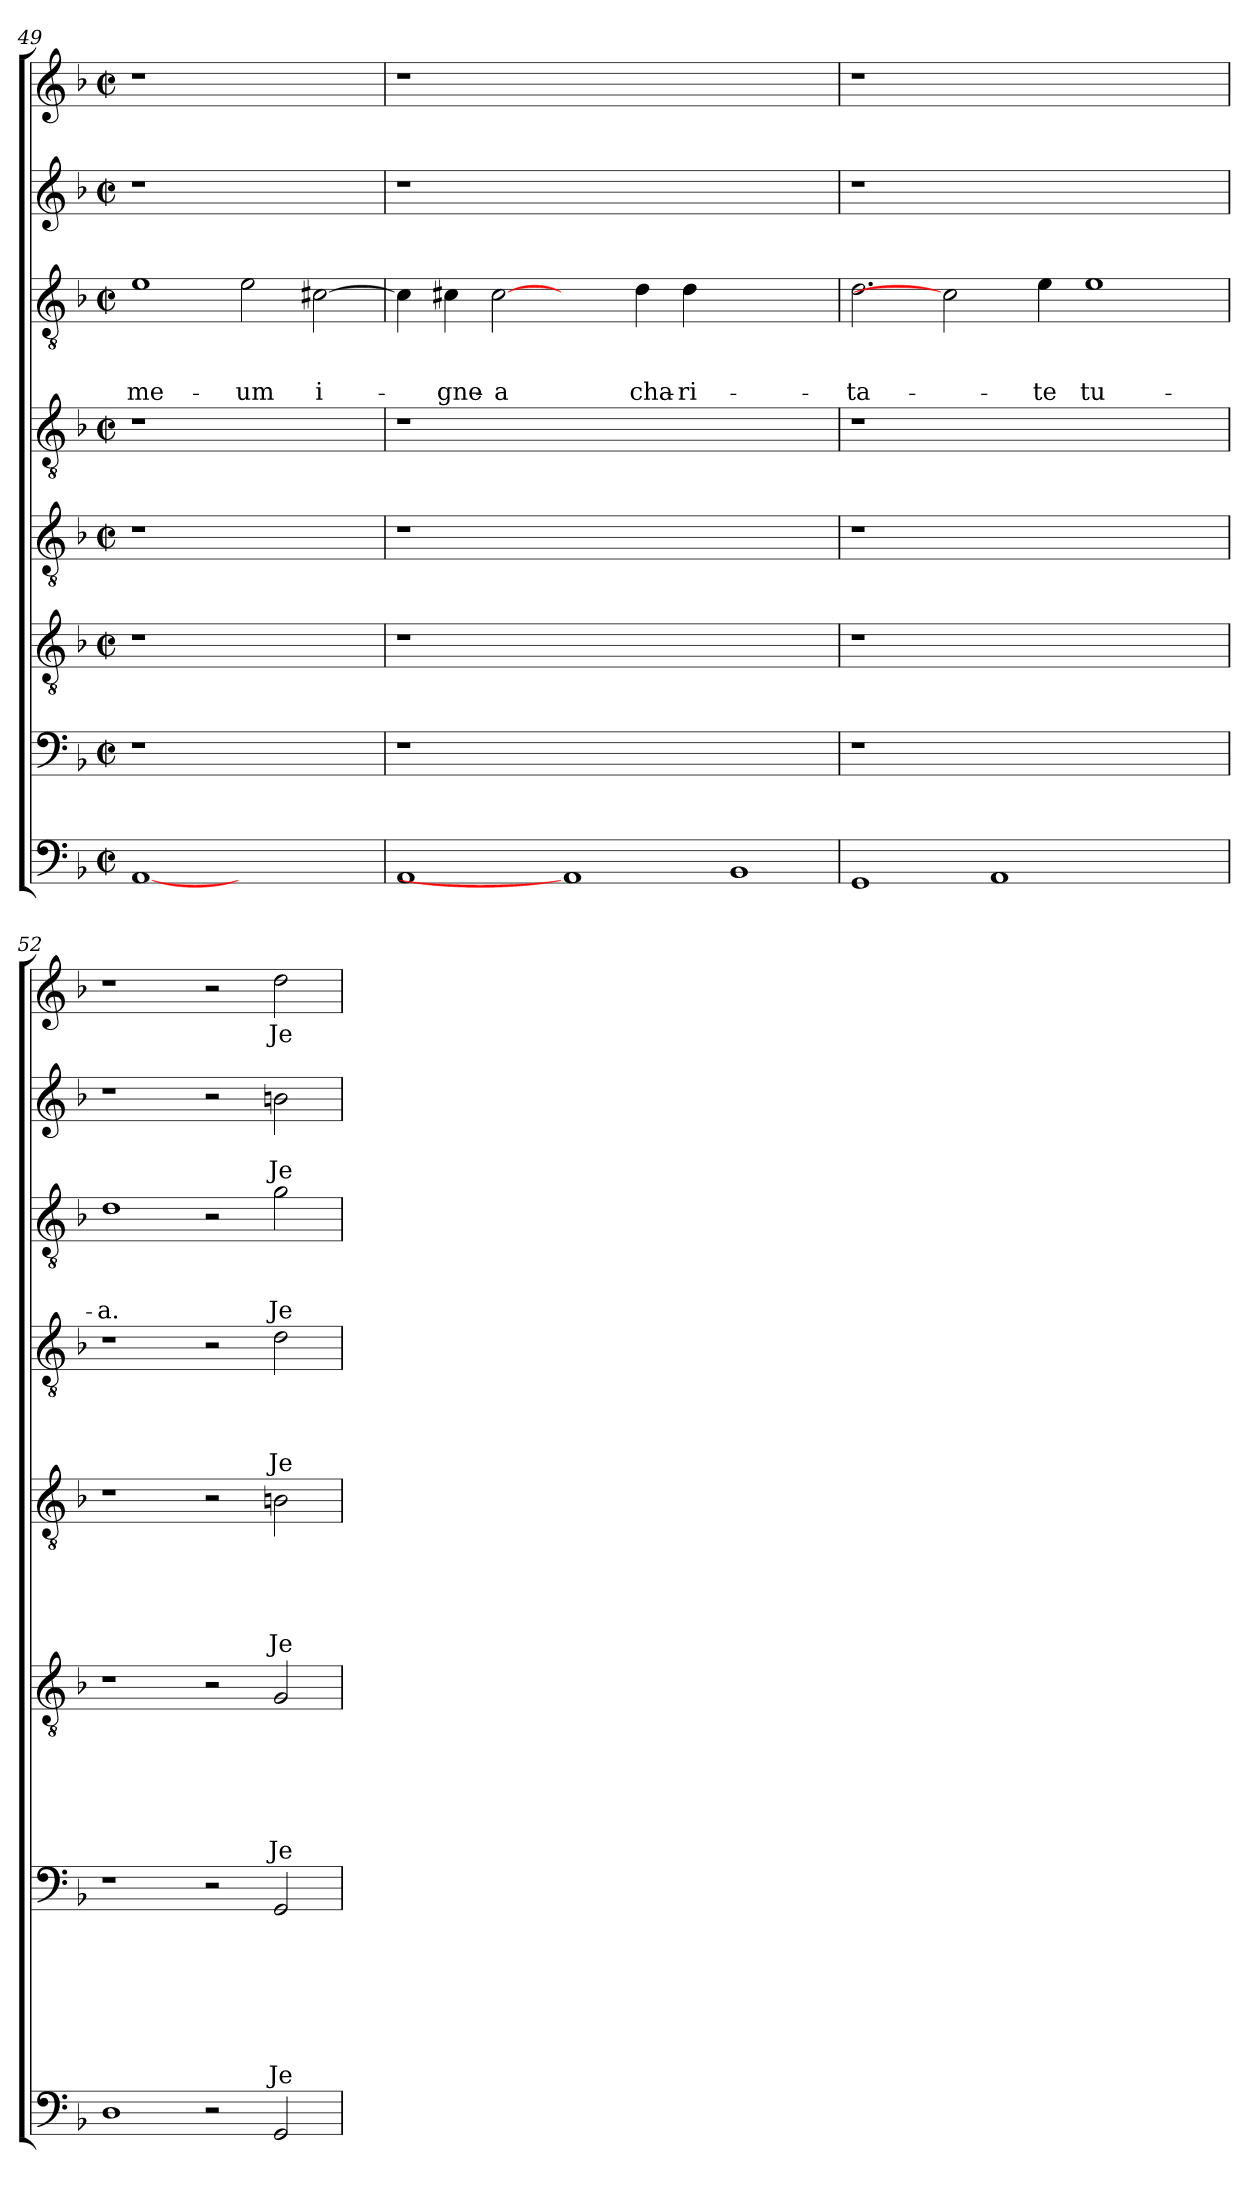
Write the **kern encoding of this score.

**kern	**kern	**text	**text	**text	**text	**text	**text	**text	**kern	**text	**text	**text	**text	**text	**text	**kern	**text	**text	**text	**text	**text	**kern	**text	**text	**text	**text	**kern	**text	**text	**text	**kern	**text	**text	**kern	**text
*part8	*part7	*part7	*part7	*part7	*part7	*part7	*part7	*part7	*part6	*part6	*part6	*part6	*part6	*part6	*part6	*part5	*part5	*part5	*part5	*part5	*part5	*part4	*part4	*part4	*part4	*part4	*part3	*part3	*part3	*part3	*part2	*part2	*part2	*part1	*part1
*staff8	*staff7	*staff7	*staff7	*staff7	*staff7	*staff7	*staff7	*staff7	*staff6	*staff6	*staff6	*staff6	*staff6	*staff6	*staff6	*staff5	*staff5	*staff5	*staff5	*staff5	*staff5	*staff4	*staff4	*staff4	*staff4	*staff4	*staff3	*staff3	*staff3	*staff3	*staff2	*staff2	*staff2	*staff1	*staff1
*clefF4	*clefF4	*	*	*	*	*	*	*	*clefGv2	*	*	*	*	*	*	*clefGv2	*	*	*	*	*	*clefGv2	*	*	*	*	*clefGv2	*	*	*	*clefG2	*	*	*clefG2	*
*k[b-]	*k[b-]	*	*	*	*	*	*	*	*k[b-]	*	*	*	*	*	*	*k[b-]	*	*	*	*	*	*k[b-]	*	*	*	*	*k[b-]	*	*	*	*k[b-]	*	*	*k[b-]	*
*F:	*F:	*	*	*	*	*	*	*	*F:	*	*	*	*	*	*	*F:	*	*	*	*	*	*F:	*	*	*	*	*F:	*	*	*	*F:	*	*	*F:	*
*M2/2	*M2/2	*	*	*	*	*	*	*	*M2/2	*	*	*	*	*	*	*M2/2	*	*	*	*	*	*M2/2	*	*	*	*	*M2/2	*	*	*	*M2/2	*	*	*M2/2	*
*met(c|)	*met(c|)	*	*	*	*	*	*	*	*met(c|)	*	*	*	*	*	*	*met(c|)	*	*	*	*	*	*met(c|)	*	*	*	*	*met(c|)	*	*	*	*met(c|)	*	*	*met(c|)	*
=49	=49	=49	=49	=49	=49	=49	=49	=49	=49	=49	=49	=49	=49	=49	=49	=49	=49	=49	=49	=49	=49	=49	=49	=49	=49	=49	=49	=49	=49	=49	=49	=49	=49	=49	=49
[1AA	1r	.	.	.	.	.	.	.	1r	.	.	.	.	.	.	1r	.	.	.	.	.	1r	.	.	.	.	1e	.	.	me-	1r	.	.	1r	.
1ryy	1ryy	.	.	.	.	.	.	.	1ryy	.	.	.	.	.	.	1ryy	.	.	.	.	.	1ryy	.	.	.	.	2e\	.	.	-um	1ryy	.	.	1ryy	.
.	.	.	.	.	.	.	.	.	.	.	.	.	.	.	.	.	.	.	.	.	.	.	.	.	.	.	[2c#X\	.	.	i-	.	.	.	.	.
=50	=50	=50	=50	=50	=50	=50	=50	=50	=50	=50	=50	=50	=50	=50	=50	=50	=50	=50	=50	=50	=50	=50	=50	=50	=50	=50	=50	=50	=50	=50	=50	=50	=50	=50	=50
1AA	1r	.	.	.	.	.	.	.	1r	.	.	.	.	.	.	1r	.	.	.	.	.	1r	.	.	.	.	4c#\]	.	.	.	1r	.	.	1r	.
.	.	.	.	.	.	.	.	.	.	.	.	.	.	.	.	.	.	.	.	.	.	.	.	.	.	.	4c#X\	.	.	-gne-	.	.	.	.	.
.	.	.	.	.	.	.	.	.	.	.	.	.	.	.	.	.	.	.	.	.	.	.	.	.	.	.	[2c#	.	.	-a	.	.	.	.	.
1AA]	0ryy	.	.	.	.	.	.	.	0ryy	.	.	.	.	.	.	0ryy	.	.	.	.	.	0ryy	.	.	.	.	2ryy	.	.	.	0ryy	.	.	0ryy	.
.	.	.	.	.	.	.	.	.	.	.	.	.	.	.	.	.	.	.	.	.	.	.	.	.	.	.	4d\	.	.	cha-	.	.	.	.	.
.	.	.	.	.	.	.	.	.	.	.	.	.	.	.	.	.	.	.	.	.	.	.	.	.	.	.	4d\	.	.	-ri-	.	.	.	.	.
1BB-	.	.	.	.	.	.	.	.	.	.	.	.	.	.	.	.	.	.	.	.	.	.	.	.	.	.	1ryy	.	.	.	.	.	.	.	.
=51	=51	=51	=51	=51	=51	=51	=51	=51	=51	=51	=51	=51	=51	=51	=51	=51	=51	=51	=51	=51	=51	=51	=51	=51	=51	=51	=51	=51	=51	=51	=51	=51	=51	=51	=51
1GG	1r	.	.	.	.	.	.	.	1r	.	.	.	.	.	.	1r	.	.	.	.	.	1r	.	.	.	.	2.d\	.	.	-ta-	1r	.	.	1r	.
.	.	.	.	.	.	.	.	.	.	.	.	.	.	.	.	.	.	.	.	.	.	.	.	.	.	.	2c#]	.	.	.	.	.	.	.	.
1AA	1.ryy	.	.	.	.	.	.	.	1.ryy	.	.	.	.	.	.	1.ryy	.	.	.	.	.	1.ryy	.	.	.	.	.	.	.	.	1.ryy	.	.	1.ryy	.
.	.	.	.	.	.	.	.	.	.	.	.	.	.	.	.	.	.	.	.	.	.	.	.	.	.	.	4e\	.	.	-te	.	.	.	.	.
.	.	.	.	.	.	.	.	.	.	.	.	.	.	.	.	.	.	.	.	.	.	.	.	.	.	.	1e	.	.	tu-	.	.	.	.	.
2ryy	.	.	.	.	.	.	.	.	.	.	.	.	.	.	.	.	.	.	.	.	.	.	.	.	.	.	.	.	.	.	.	.	.	.	.
=52	=52	=52	=52	=52	=52	=52	=52	=52	=52	=52	=52	=52	=52	=52	=52	=52	=52	=52	=52	=52	=52	=52	=52	=52	=52	=52	=52	=52	=52	=52	=52	=52	=52	=52	=52
1D	1r	.	.	.	.	.	.	.	1r	.	.	.	.	.	.	1r	.	.	.	.	.	1r	.	.	.	.	1d	.	.	-a.	1r	.	.	1r	.
2r	2r	.	.	.	.	.	.	.	2r	.	.	.	.	.	.	2r	.	.	.	.	.	2r	.	.	.	.	2r	.	.	.	2r	.	.	2r	.
2GG/	2GG/	.	.	.	.	.	.	Je-	2G/	.	.	.	.	.	Je-	2Bn\	.	.	.	.	Je-	2d\	.	.	.	Je-	2g\	.	.	Je-	2bn\	.	Je-	2dd\	Je-
=	=	=	=	=	=	=	=	=	=	=	=	=	=	=	=	=	=	=	=	=	=	=	=	=	=	=	=	=	=	=	=	=	=	=	=
*-	*-	*-	*-	*-	*-	*-	*-	*-	*-	*-	*-	*-	*-	*-	*-	*-	*-	*-	*-	*-	*-	*-	*-	*-	*-	*-	*-	*-	*-	*-	*-	*-	*-	*-	*-
